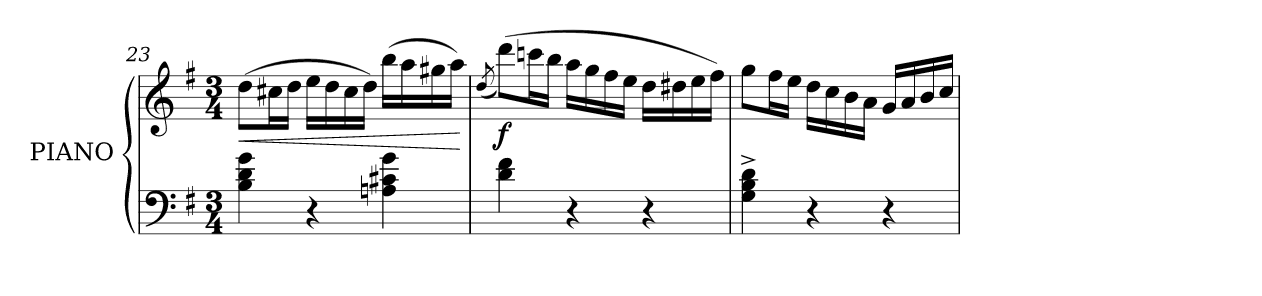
**kern	**kern	**dynam
*part1	*part1	*part1
*staff2	*staff1	*staff1/2
*I"PIANO	*	*
*I'Pno.	*	*
!!LO:LB:g=z
*clefF4	*clefG2	*
*k[f#]	*k[f#]	*
*M3/4	*M3/4	*
=23	=23	=23
!	!	!LO:HP:b
4B\ 4d\ 4g\	(>8dd\L	<
.	16cc#X\L	.
.	16dd\JJ	.
4r	16ee\LL	.
.	16dd\	.
.	16cc#\	.
.	16dd\JJ)	.
4An\ 4c#X\ 4g\	(>16bb\LL	.
.	16aa\	.
.	16gg#X\	.
.	16aa\JJ)	.
.	.	[
=24	=24	=24
.	(>8qdd/	.
!	!	!LO:DY:b
4d\ 4f#\	(>8ddd\L)	f
.	16cccn\L	.
.	16bb\JJ	.
4r	16aa\LL	.
.	16gg\	.
.	16ff#\	.
.	16ee\JJ	.
4r	16dd\LL	.
.	16dd#X\	.
.	16ee\	.
.	16ff#\JJ)	.
=25	=25	=25
4G\^ 4B\^ 4d\^	8gg\L	.
.	16ff#\L	.
.	16ee\JJ	.
4r	16dd\LL	.
.	16cc\	.
.	16b\	.
.	16a\JJ	.
4r	16g/LL	.
.	16a/	.
.	16b/	.
.	16cc/JJ	.
=	=	=
*-	*-	*-
